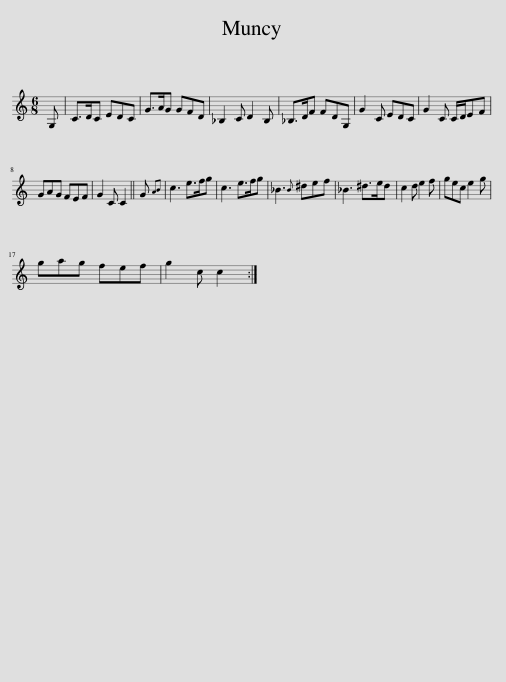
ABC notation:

X:1
L:1/8
M:6/8
I:linebreak $
K:C
V:1 treble
V:1
 G, | C>DC EDC | G>AG GFD | _B,2 C D2 B, | _B,>DF FDG, | %5
 G2 C EDC | G2 C C/D/EF |$ GAG FEF | G2 C C2 || G{AB} | %10
 c3 e>fg | c3 e>fg | _B3{B} ^def | _B3 ^d>ed | c2 d e2 f | %15
 gec e2 g |$ gag fef | g2 c c2 :| %18
